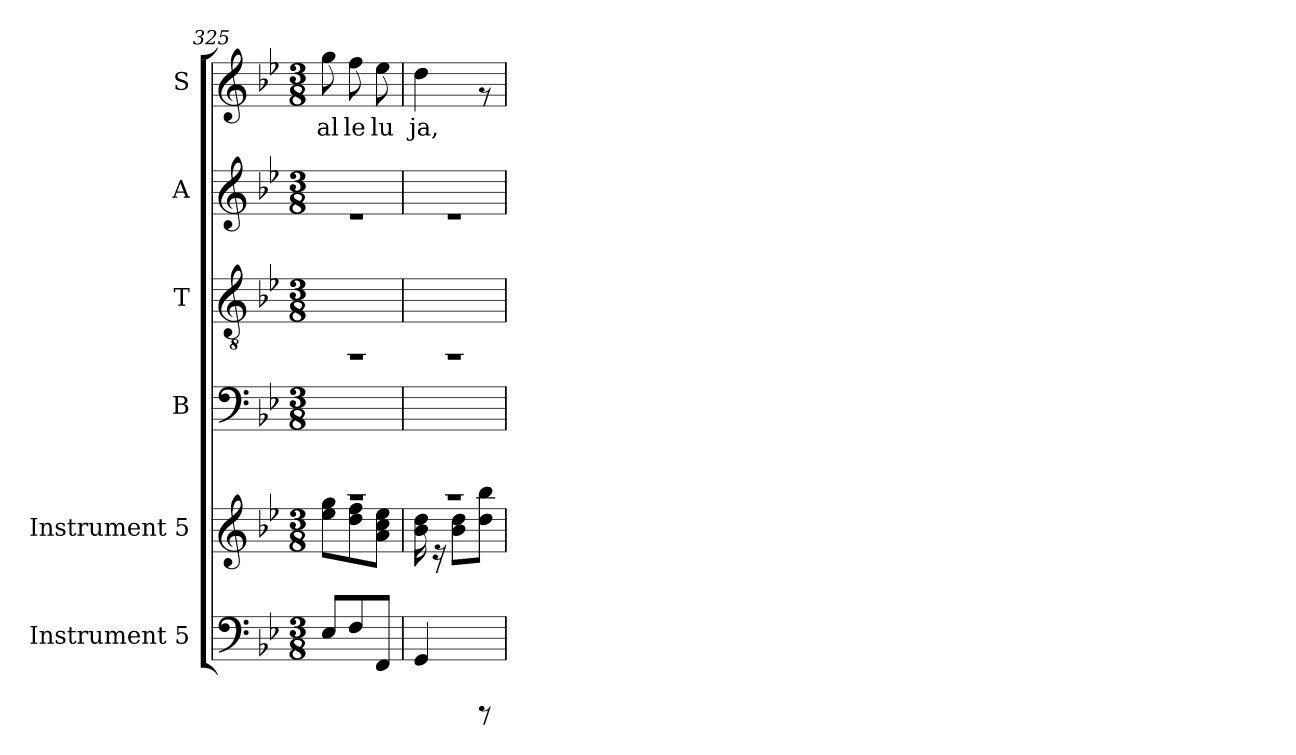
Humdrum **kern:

**kern	**kern	**kern	**kern	**kern	**kern	**text
*part6	*part5	*part4	*part3	*part2	*part1	*part1
*staff6	*staff5	*staff4	*staff3	*staff2	*staff1	*staff1
*I"Instrument 5	*I"Instrument 5	*I"B	*I"T	*I"A	*I"S	*
*	*	*I'B	*I'T	*I'A	*I'S	*
*clefF4	*clefG2	*clefF4	*clefGv2	*clefG2	*clefG2	*
*k[b-e-]	*k[b-e-]	*k[b-e-]	*k[b-e-]	*k[b-e-]	*k[b-e-]	*
*B-:	*B-:	*B-:	*B-:	*B-:	*B-:	*
*M3/8	*M3/8	*M3/8	*M3/8	*M3/8	*M3/8	*
=325	=325	=325	=325	=325	=325	=325
!	!	!	!	!	!	!LO:LY:b:cj
8E-/L	8ee-\ 8gg\L	4.rCCC	4.rFF	4.rf	8gg\	al
!	!	!	!	!	!	!LO:LY:b:cj
8F/	8dd\ 8ff\	.	.	.	8ff\	le
!	!	!	!	!	!	!LO:LY:b:cj
8FF/J	8ee-\ 8cc\ 8a\J	.	.	.	8ee-\	lu
=326	=326	=326	=326	=326	=326	=326
!	!	!	!	!	!	!LO:LY:b:cj
4GG/	16b-\ 16dd\	4.rCCC	4.rFF	4.rf	4dd\	ja,
.	16re	.	.	.	.	.
.	8b-\ 8dd\L	.	.	.	.	.
8rCCC	8bb-\ 8dd\J	.	.	.	8rf	.
=	=	=	=	=	=	=
*-	*-	*-	*-	*-	*-	*-
